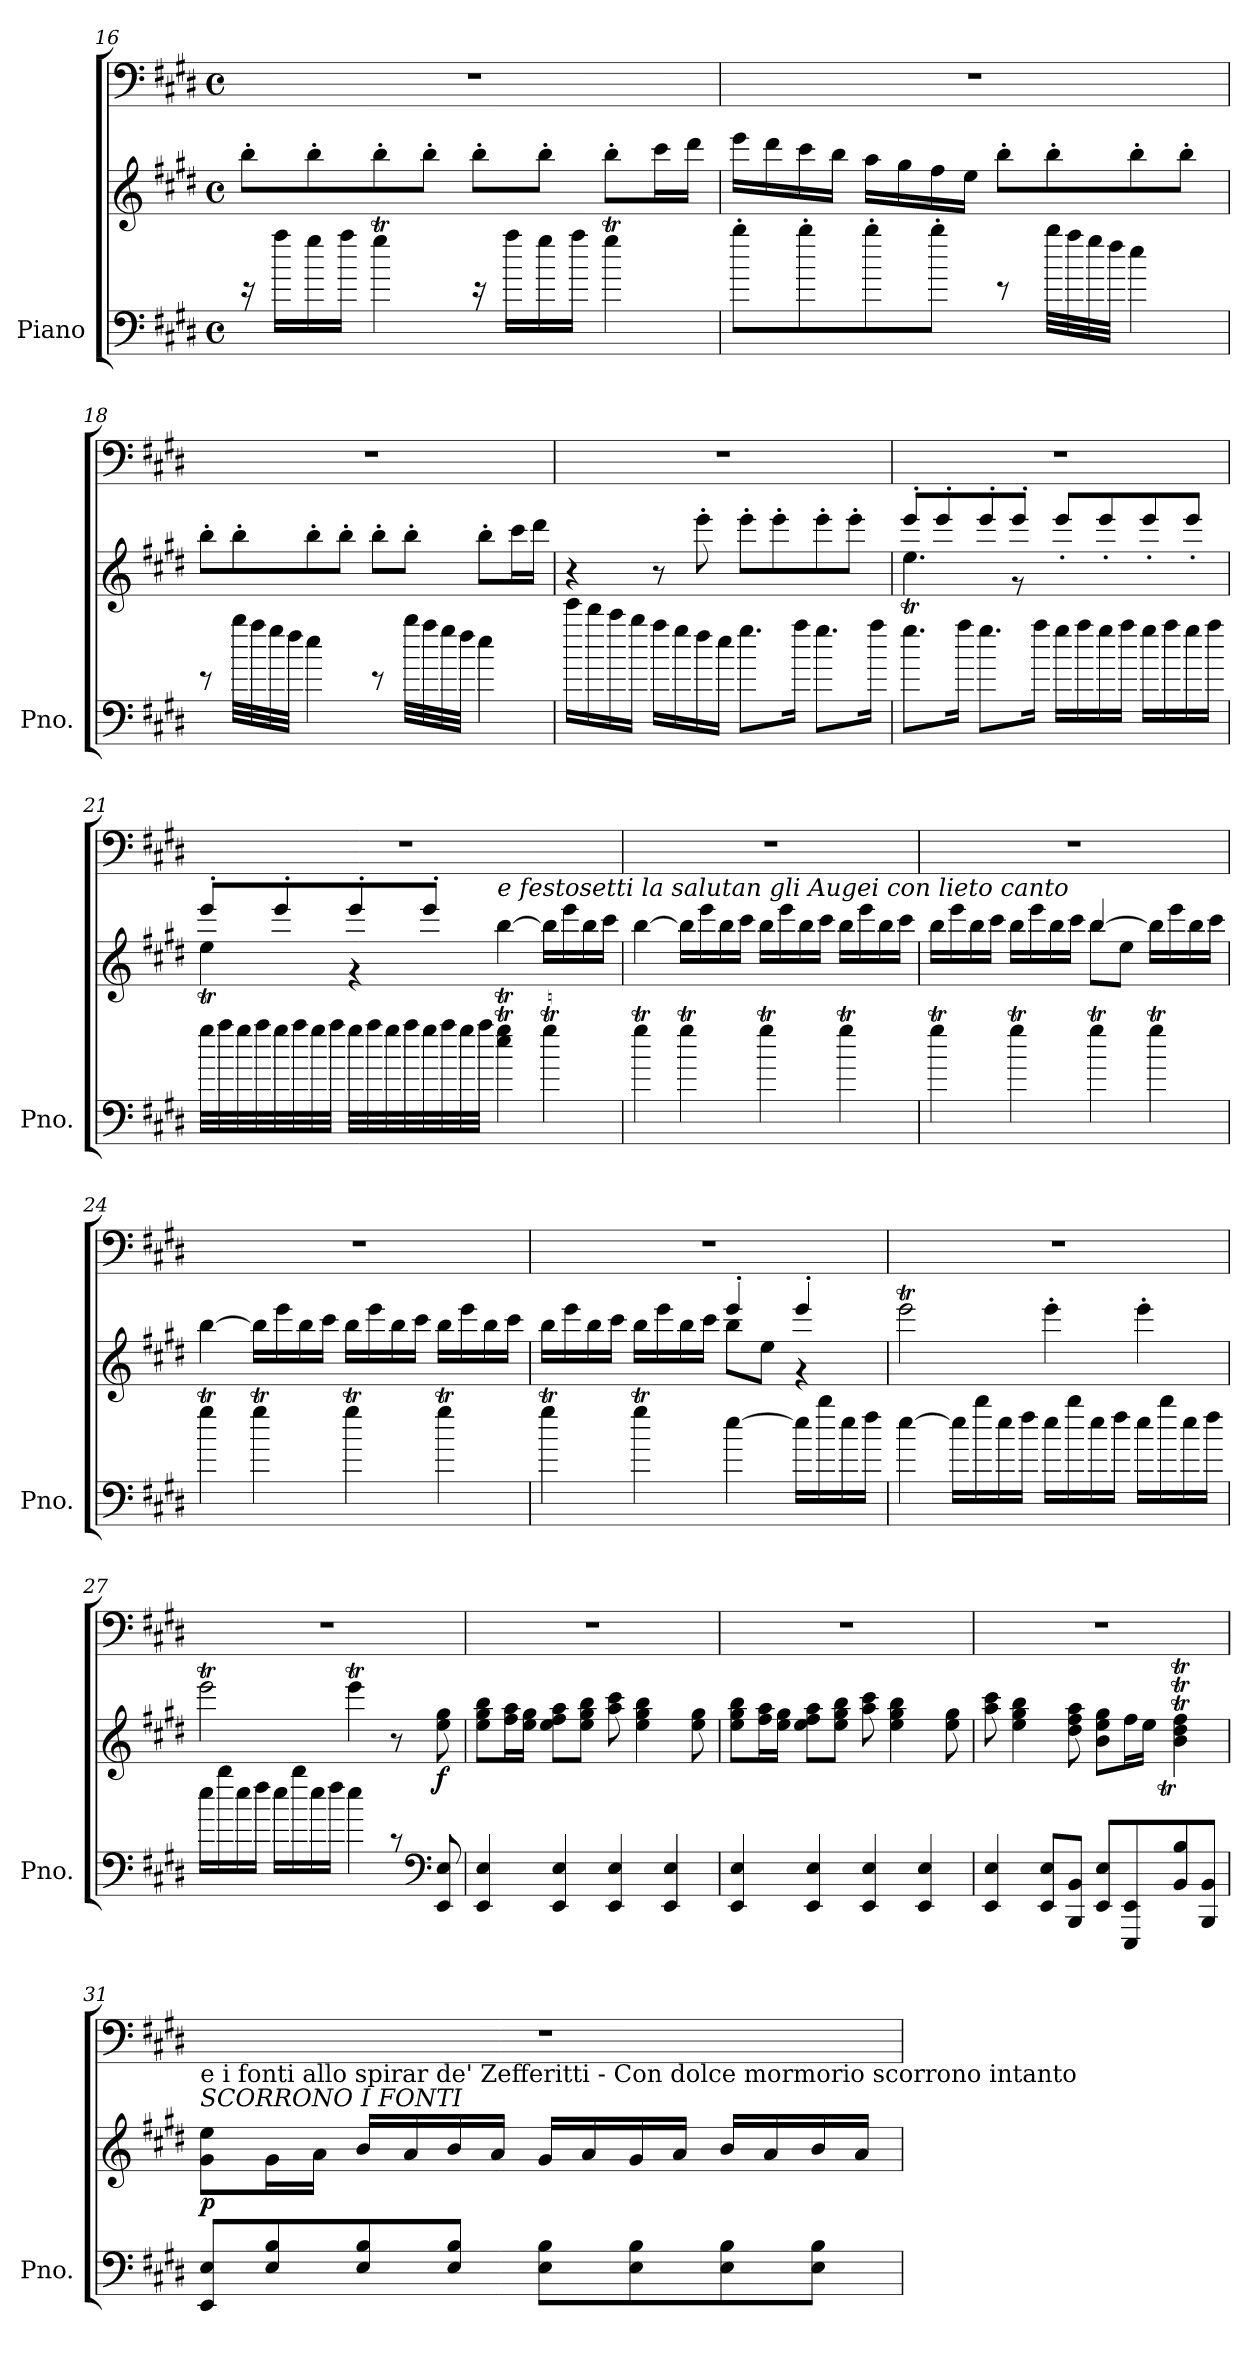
**kern	**kern	**kern	**dynam
*part1	*part1	*part1	*part1
*staff3	*staff2	*staff1	*staff1/2/3
*I"Piano	*	*	*
*I'Pno.	*	*	*
!!LO:LB:g=z
*clefF4	*clefG2	*clefF4	*
*k[f#c#g#d#]	*k[f#c#g#d#]	*k[f#c#g#d#]	*
*M4/4	*M4/4	*M4/4	*
*met(c)	*met(c)	*met(c)	*
=16	=16	=16	=16
*^	*	*	*
16r	1ryy	8bb'\L	1r	.
16aa\LL	.	.	.	.
16gg#\	.	8bb'\	.	.
16aa\JJ	.	.	.	.
4gg#t\	.	8bb'\	.	.
.	.	8bb'\J	.	.
16r	.	8bb'\L	.	.
16aa\LL	.	.	.	.
16gg#\	.	8bb'\J	.	.
16aa\JJ	.	.	.	.
4gg#t\	.	8bb'\L	.	.
.	.	16ccc#\L	.	.
.	.	16ddd#\JJ	.	.
=17	=17	=17	=17	=17
8bb'\L	1ryy	16eee\LL	1r	.
.	.	16ddd#\	.	.
8bb'\	.	16ccc#\	.	.
.	.	16bb\JJ	.	.
8bb'\	.	16aa\LL	.	.
.	.	16gg#\	.	.
8bb'\J	.	16ff#\	.	.
.	.	16ee\JJ	.	.
8r	.	8bb'\L	.	.
32bb\LLL	.	8bb'\	.	.
32aa\	.	.	.	.
32gg#\	.	.	.	.
32ff#\JJJ	.	.	.	.
4ee\	.	8bb'\	.	.
.	.	8bb'\J	.	.
!!LO:LB:g=z
=18	=18	=18	=18	=18
8r	1ryy	8bb'\L	1r	.
32bb\LLL	.	8bb'\	.	.
32aa\	.	.	.	.
32gg#\	.	.	.	.
32ff#\JJJ	.	.	.	.
4ee\	.	8bb'\	.	.
.	.	8bb'\J	.	.
8r	.	8bb'\L	.	.
32bb\LLL	.	8bb'\J	.	.
32aa\	.	.	.	.
32gg#\	.	.	.	.
32ff#\JJJ	.	.	.	.
4ee\	.	8bb'\L	.	.
.	.	16ccc#\L	.	.
.	.	16ddd#\JJ	.	.
!!LO:PB:g=z
=19	=19	=19	=19	=19
16eee\LL	1ryy	4r	1r	.
16ddd#\	.	.	.	.
16ccc#\	.	.	.	.
16bb\JJ	.	.	.	.
16aa\LL	.	8r	.	.
16gg#\	.	.	.	.
16ff#\	.	8eee'\	.	.
16ee\JJ	.	.	.	.
8.gg#\L	.	8eee'\L	.	.
.	.	8eee'\	.	.
16aa\Jk	.	.	.	.
8.gg#\L	.	8eee'\	.	.
.	.	8eee'\J	.	.
16aa\Jk	.	.	.	.
=20	=20	=20	=20	=20
*	*	*^	*	*
8.gg#\L	1ryy	8eee'/L	4.eeT\	1r	.
.	.	8eee'/	.	.	.
16aa\Jk	.	.	.	.	.
8.gg#\L	.	8eee'/	.	.	.
.	.	8eee'/J	8r	.	.
16aa\Jk	.	.	.	.	.
16gg#\LL	.	8eee'/L	2ryy	.	.
16aa\	.	.	.	.	.
16gg#\	.	8eee'/	.	.	.
16aa\JJ	.	.	.	.	.
16gg#\LL	.	8eee'/	.	.	.
16aa\	.	.	.	.	.
16gg#\	.	8eee'/J	.	.	.
16aa\JJ	.	.	.	.	.
!!LO:LB:g=z
=21	=21	=21	=21	=21	=21
32gg#\LLL	1ryy	8eee'/L	4eeT\	1r	.
32aa\	.	.	.	.	.
32gg#\	.	.	.	.	.
32aa\	.	.	.	.	.
32gg#\	.	8eee'/	.	.	.
32aa\	.	.	.	.	.
32gg#\	.	.	.	.	.
32aa\JJJ	.	.	.	.	.
32gg#\LLL	.	8eee'/	4r	.	.
32aa\	.	.	.	.	.
32gg#\	.	.	.	.	.
32aa\	.	.	.	.	.
32gg#\	.	8eee'/J	.	.	.
32aa\	.	.	.	.	.
32gg#\	.	.	.	.	.
32aa\JJJ	.	.	.	.	.
!	!	!LO:TX:a:i:t=e festosetti la salutan gli Augei con lieto canto	!	!	!
4ee\T 4gg#\T	.	[4bb\	2ryy	.	.
4gg#t\	.	16bb\LL]	.	.	.
.	.	16eee\	.	.	.
.	.	16bb\	.	.	.
.	.	16ccc#\JJ	.	.	.
*	*	*v	*v	*	*
=22	=22	=22	=22	=22
4gg#t\	1ryy	[4bb\	1r	.
4gg#t\	.	16bb\LL]	.	.
.	.	16eee\	.	.
.	.	16bb\	.	.
.	.	16ccc#\JJ	.	.
4gg#t\	.	16bb\LL	.	.
.	.	16eee\	.	.
.	.	16bb\	.	.
.	.	16ccc#\JJ	.	.
4gg#t\	.	16bb\LL	.	.
.	.	16eee\	.	.
.	.	16bb\	.	.
.	.	16ccc#\JJ	.	.
!!LO:LB:g=z
=23	=23	=23	=23	=23
*	*	*^	*	*
4gg#t\	1ryy	16bb\LL	2ryy	1r	.
.	.	16eee\	.	.	.
.	.	16bb\	.	.	.
.	.	16ccc#\JJ	.	.	.
4gg#t\	.	16bb\LL	.	.	.
.	.	16eee\	.	.	.
.	.	16bb\	.	.	.
.	.	16ccc#\JJ	.	.	.
4gg#t\	.	[4bb/	8bb\L	.	.
.	.	.	8ee\J	.	.
4gg#t\	.	16bb\LL]	4ryy	.	.
.	.	16eee\	.	.	.
.	.	16bb\	.	.	.
.	.	16ccc#\JJ	.	.	.
*	*	*v	*v	*	*
=24	=24	=24	=24	=24
4gg#t\	1ryy	[4bb\	1r	.
4gg#t\	.	16bb\LL]	.	.
.	.	16eee\	.	.
.	.	16bb\	.	.
.	.	16ccc#\JJ	.	.
4gg#t\	.	16bb\LL	.	.
.	.	16eee\	.	.
.	.	16bb\	.	.
.	.	16ccc#\JJ	.	.
4gg#t\	.	16bb\LL	.	.
.	.	16eee\	.	.
.	.	16bb\	.	.
.	.	16ccc#\JJ	.	.
!!LO:PB:g=z
=25	=25	=25	=25	=25
*	*	*^	*	*
4gg#t\	1ryy	16bb\LL	2ryy	1r	.
.	.	16eee\	.	.	.
.	.	16bb\	.	.	.
.	.	16ccc#\JJ	.	.	.
4gg#t\	.	16bb\LL	.	.	.
.	.	16eee\	.	.	.
.	.	16bb\	.	.	.
.	.	16ccc#\JJ	.	.	.
[4ee\	.	4eee'/	8bb\L	.	.
.	.	.	8ee\J	.	.
16ee\LL]	.	4eee'/	4r	.	.
16bb\	.	.	.	.	.
16ee\	.	.	.	.	.
16ff#\JJ	.	.	.	.	.
*	*	*v	*v	*	*
!!LO:LB:g=z
=26	=26	=26	=26	=26
[4ee\	1ryy	2eeeT\	1r	.
16ee\LL]	.	.	.	.
16bb\	.	.	.	.
16ee\	.	.	.	.
16ff#\JJ	.	.	.	.
16ee\LL	.	4eee'\	.	.
16bb\	.	.	.	.
16ee\	.	.	.	.
16ff#\JJ	.	.	.	.
16ee\LL	.	4eee'\	.	.
16bb\	.	.	.	.
16ee\	.	.	.	.
16ff#\JJ	.	.	.	.
=27	=27	=27	=27	=27
16ee\LL	1ryy	2eeeT\	1r	.
16bb\	.	.	.	.
16ee\	.	.	.	.
16ff#\JJ	.	.	.	.
16ee\LL	.	.	.	.
16bb\	.	.	.	.
16ee\	.	.	.	.
16ff#\JJ	.	.	.	.
4ee\	.	4eeeT\	.	.
8r	.	8r	.	.
*clefF4	*	*	*	*
!	!	!	!	!LO:DY:b=2
8EE/ 8E/	.	8ee\ 8gg#\	.	f
=28	=28	=28	=28	=28
4EE/ 4E/	1ryy	8ee\ 8gg#\ 8bb\L	1r	.
.	.	16ff#\ 16aa\L	.	.
.	.	16ee\ 16gg#\JJ	.	.
4EE/ 4E/	.	8ee\ 8ff#\ 8aa\L	.	.
.	.	8ee\ 8gg#\ 8bb\J	.	.
4EE/ 4E/	.	8aa\ 8ccc#\	.	.
.	.	4ee\ 4gg#\ 4bb\	.	.
4EE/ 4E/	.	.	.	.
.	.	8ee\ 8gg#\	.	.
!!LO:LB:g=z
=29	=29	=29	=29	=29
4EE/ 4E/	1ryy	8ee\ 8gg#\ 8bb\L	1r	.
.	.	16ff#\ 16aa\L	.	.
.	.	16ee\ 16gg#\JJ	.	.
4EE/ 4E/	.	8ee\ 8ff#\ 8aa\L	.	.
.	.	8ee\ 8gg#\ 8bb\J	.	.
4EE/ 4E/	.	8aa\ 8ccc#\	.	.
.	.	4ee\ 4gg#\ 4bb\	.	.
4EE/ 4E/	.	.	.	.
.	.	8ee\ 8gg#\	.	.
=30	=30	=30	=30	=30
*	*	*^	*	*
4EE/ 4E/	1ryy	8aa\ 8ccc#\	2.ryy	1r	.
.	.	4ee\ 4gg#\ 4bb\	.	.	.
8EE/ 8E/L	.	.	.	.	.
8BBB/ 8BB/J	.	8dd#\ 8ff#\ 8aa\	.	.	.
8EE/ 8E/L	.	8b\ 8ee\ 8gg#\L	.	.	.
8EEE/ 8EE/	.	16ff#\L	.	.	.
.	.	16ee\JJ	.	.	.
8BB/ 8B/	.	4b\T 4dd#\T 4ff#\T	4ff#T\yy	.	.
8BBB/ 8BB/J	.	.	.	.	.
*	*	*v	*v	*	*
=31	=31	=31	=31	=31
!	!	!LO:TX:a:i:t=SCORRONO I FONTI	!	!
!	!	!LO:TX:a:t=e i fonti allo spirar de' Zefferitti - Con dolce mormorio scorrono intanto	!	!
!	!	!	!	!LO:DY:b=2
8EE/ 8E/L	1ryy	8g#\ 8ee\L	1r	p
8E/ 8B/	.	16g#\L	.	.
.	.	16a\JJ	.	.
8E/ 8B/	.	16b/LL	.	.
.	.	16a/	.	.
8E/ 8B/J	.	16b/	.	.
.	.	16a/JJ	.	.
8E\ 8B\L	.	16g#/LL	.	.
.	.	16a/	.	.
8E\ 8B\	.	16g#/	.	.
.	.	16a/JJ	.	.
8E\ 8B\	.	16b/LL	.	.
.	.	16a/	.	.
8E\ 8B\J	.	16b/	.	.
.	.	16a/JJ	.	.
*v	*v	*	*	*
=	=	=	=
*-	*-	*-	*-
